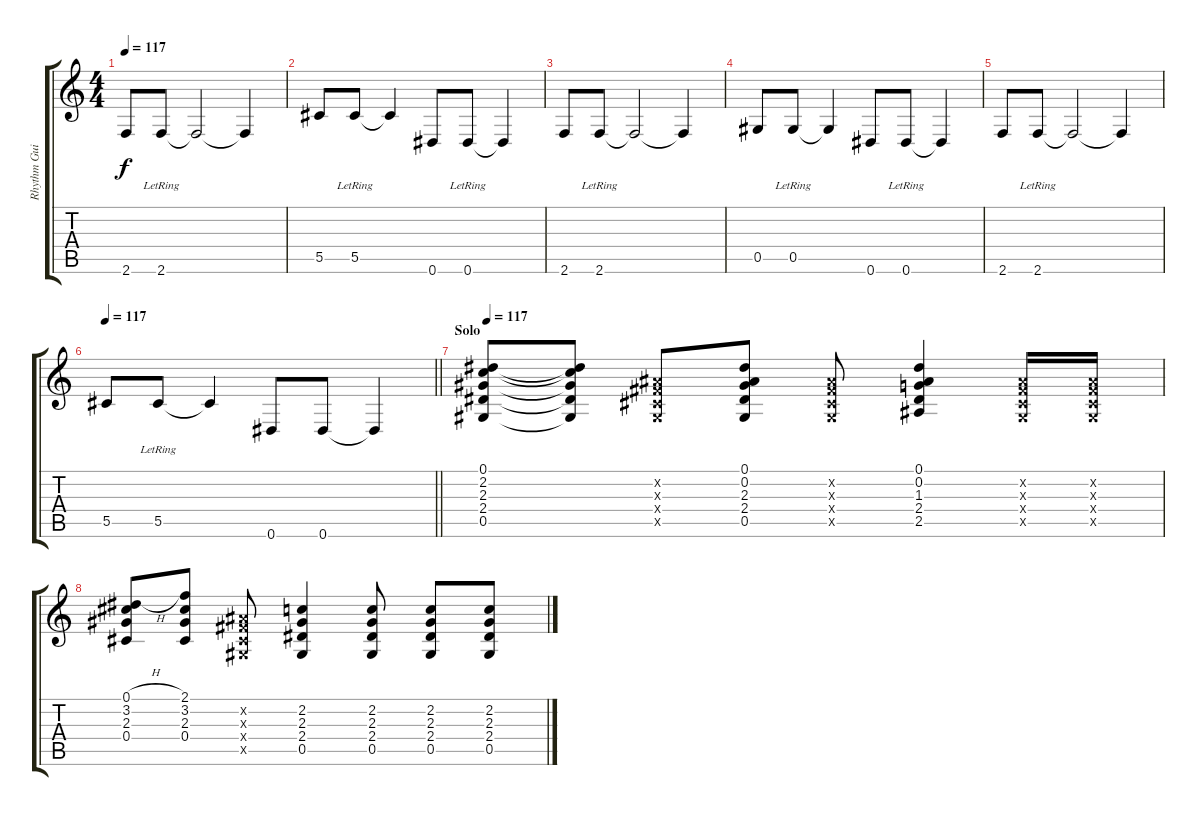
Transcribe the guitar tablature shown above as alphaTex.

\track ("Rhythm Guitar " "Rhythm Gui") {instrument acousticguitarsteel}
\staff {score tabs}
\tuning (Eb4 Bb3 Gb3 Db3 Ab2 Eb2) {hide}
\ts (4 4)
\tempo 117
\clef g2
\ks c
2.6.8{dy f} 2.6{lr}.8 2.6{t}.2 2.6{t}.4 |
5.5.8 5.5{lr}.8 5.5{t}.4 0.6.8 0.6{lr}.8 0.6{t}.4 |
2.6.8 2.6{lr}.8 2.6{t}.2 2.6{t}.4 |
0.5.8 0.5{lr}.8 0.5{t}.4 0.6.8 0.6{lr}.8 0.6{t}.4 |
2.6.8 2.6{lr}.8 2.6{t}.2 2.6{t}.4 |
\tempo 117
\barLineRight lightlight
5.5.8 5.5{lr}.8 5.5{t}.4 0.6.8 0.6.8 0.6{t}.4 |
\section ("" "Solo")
\tempo 117
(0.1 2.2 2.3 2.4 0.5).8{balance 8} (0.1{t} 2.2{t} 2.3{t} 2.4{t} 0.5{t}).8 (0.2{x} 0.3{x} 0.4{x} 0.5{x}).8 (0.1 0.2 2.3 2.4 0.5).8 (0.2{x} 0.3{x} 0.4{x} 0.5{x}).8 (0.1 0.2 1.3 2.4 2.5).4 (0.2{x} 0.3{x} 0.4{x} 0.5{x}).16 (0.2{x} 0.3{x} 0.4{x} 0.5{x}).16 |
(0.1{h} 3.2 2.3 0.4).8 (2.1 3.2 2.3 0.4).8 (0.2{x} 0.3{x} 0.4{x} 0.5{x}).8 (2.2 2.3 2.4 0.5).4 (2.2 2.3 2.4 0.5).8 (2.2 2.3 2.4 0.5).8 (2.2 2.3 2.4 0.5).8
